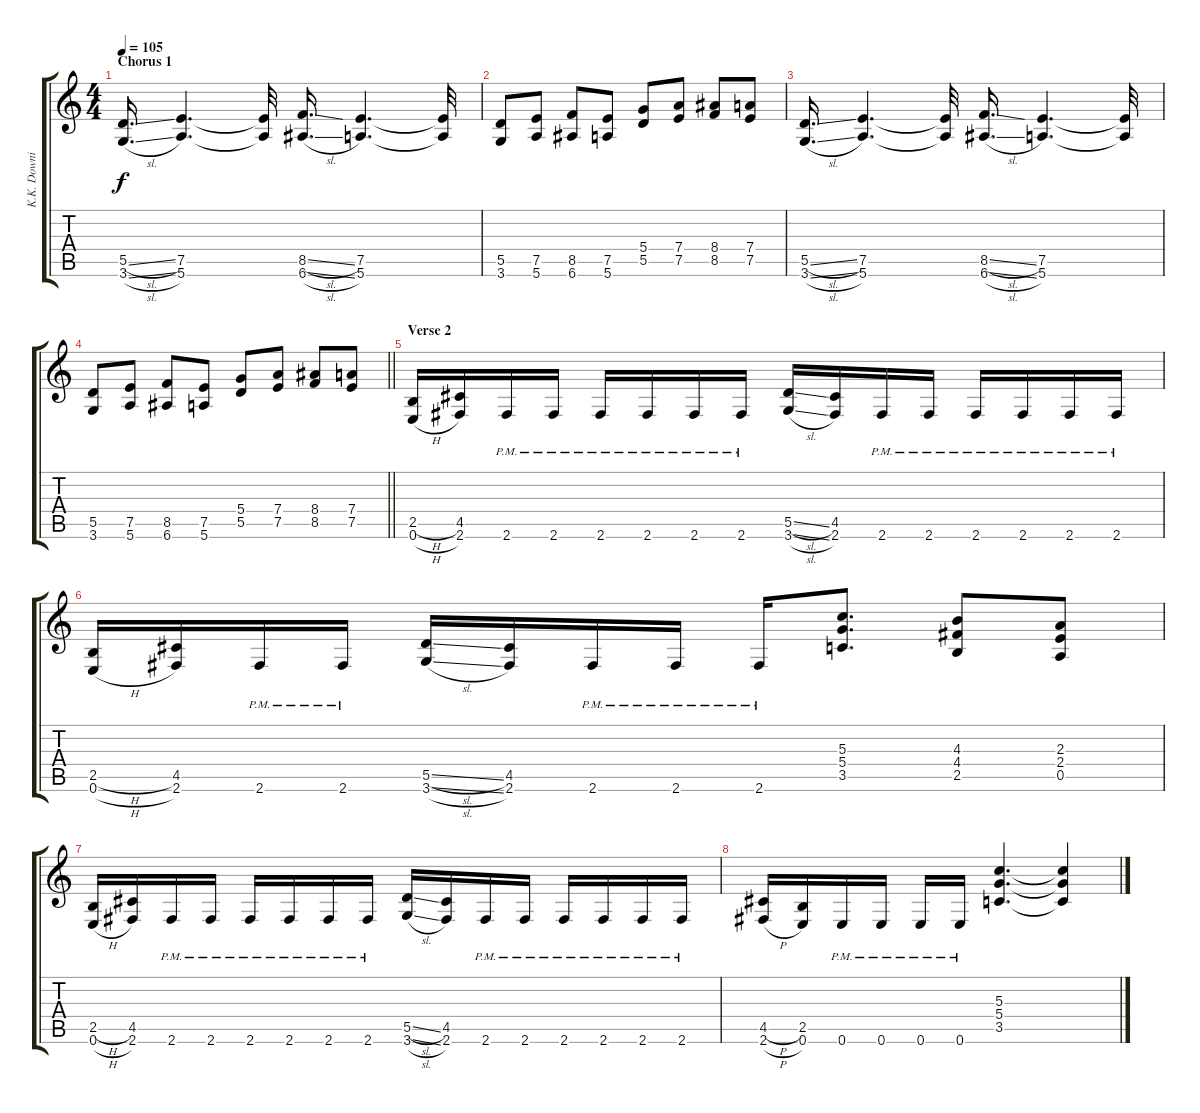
\track ("K.K. Downing" "K.K. Downi") {instrument distortionguitar}
\staff {score tabs}
\tuning (E4 B3 G3 D3 A2 E2) {hide}
\ts (4 4)
\section ("" "Chorus 1")
\tempo 105
\clef g2
\ks c
(5.5{sl} 3.6{sl}).16{d dy f} (7.5 5.6).4{d} (7.5{t} 5.6{t}).32 (8.5{sl} 6.6{sl}).16{d} (7.5 5.6).4{d} (7.5{t} 5.6{t}).32 |
(5.5 3.6).8 (7.5 5.6).8 (8.5 6.6).8 (7.5 5.6).8 (5.4 5.5).8 (7.4 7.5).8 (8.4 8.5).8 (7.4 7.5).8 |
(5.5{sl} 3.6{sl}).16{d} (7.5 5.6).4{d} (7.5{t} 5.6{t}).32 (8.5{sl} 6.6{sl}).16{d} (7.5 5.6).4{d} (7.5{t} 5.6{t}).32 |
\barLineRight lightlight
(5.5 3.6).8 (7.5 5.6).8 (8.5 6.6).8 (7.5 5.6).8 (5.4 5.5).8 (7.4 7.5).8 (8.4 8.5).8 (7.4 7.5).8 |
\section ("" "Verse 2")
(2.5{h} 0.6{h}).16 (4.5 2.6).16 2.6{pm}.16 2.6{pm}.16 2.6{pm}.16 2.6{pm}.16 2.6{pm}.16 2.6{pm}.16 (5.5{sl} 3.6{sl}).16 (4.5 2.6).16 2.6{pm}.16 2.6{pm}.16 2.6{pm}.16 2.6{pm}.16 2.6{pm}.16 2.6{pm}.16 |
(2.5{h} 0.6{h}).16 (4.5 2.6).16 2.6{pm}.16 2.6{pm}.16 (5.5{sl} 3.6{sl}).16 (4.5 2.6).16 2.6{pm}.16 2.6{pm}.16 2.6{pm}.16 (5.3 5.4 3.5).8{d} (4.3 4.4 2.5).8 (2.3 2.4 0.5).8 |
(2.5{h} 0.6{h}).16 (4.5 2.6).16 2.6{pm}.16 2.6{pm}.16 2.6{pm}.16 2.6{pm}.16 2.6{pm}.16 2.6{pm}.16 (5.5{sl} 3.6{sl}).16 (4.5 2.6).16 2.6{pm}.16 2.6{pm}.16 2.6{pm}.16 2.6{pm}.16 2.6{pm}.16 2.6{pm}.16 |
(4.5{h} 2.6{h}).16 (2.5 0.6).16 0.6{pm}.16 0.6{pm}.16 0.6{pm}.16 0.6{pm}.16 (5.3 5.4 3.5).4{d} (5.3{t} 5.4{t} 3.5{t}).4
